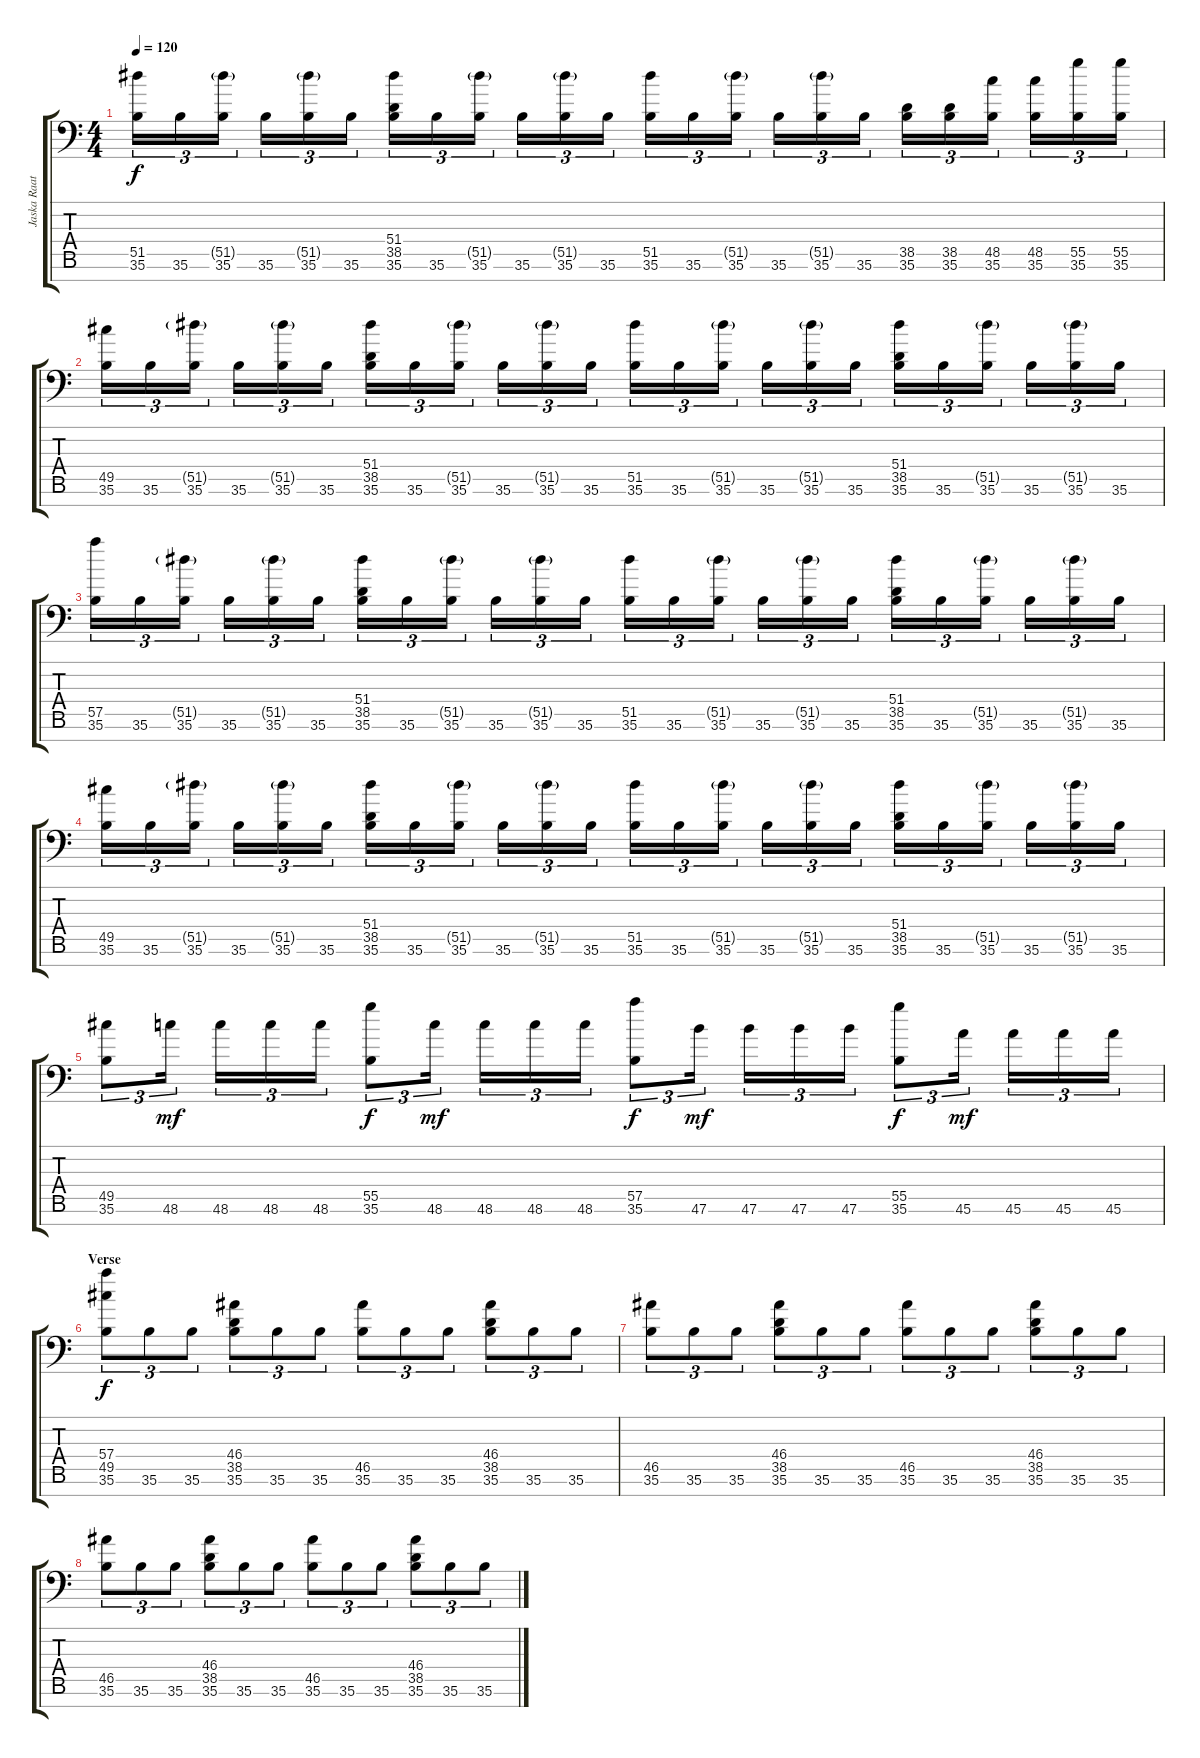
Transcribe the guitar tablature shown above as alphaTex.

\track ("Jaska Raatikainen [Drum]" "Jaska Raat") {instrument acousticgrandpiano}
\staff {score tabs}
\tuning (C-1 C-1 C-1 C-1 C-1 C-1 C-1) {hide}
\ts (4 4)
\tempo 120
\clef f4
\ks c
(51.5 35.6).16{tu (3 2) dy f} 35.6.16{tu (3 2)} (51.5{g} 35.6).16{tu (3 2)} 35.6.16{tu (3 2)} (51.5{g} 35.6).16{tu (3 2)} 35.6.16{tu (3 2)} (51.4 38.5 35.6).16{tu (3 2)} 35.6.16{tu (3 2)} (51.5{g} 35.6).16{tu (3 2)} 35.6.16{tu (3 2)} (51.5{g} 35.6).16{tu (3 2)} 35.6.16{tu (3 2)} (51.5 35.6).16{tu (3 2)} 35.6.16{tu (3 2)} (51.5{g} 35.6).16{tu (3 2)} 35.6.16{tu (3 2)} (51.5{g} 35.6).16{tu (3 2)} 35.6.16{tu (3 2)} (38.5 35.6).16{tu (3 2)} (38.5 35.6).16{tu (3 2)} (48.5 35.6).16{tu (3 2)} (48.5 35.6).16{tu (3 2)} (55.5 35.6).16{tu (3 2)} (55.5 35.6).16{tu (3 2)} |
(49.5 35.6).16{tu (3 2)} 35.6.16{tu (3 2)} (51.5{g} 35.6).16{tu (3 2)} 35.6.16{tu (3 2)} (51.5{g} 35.6).16{tu (3 2)} 35.6.16{tu (3 2)} (51.4 38.5 35.6).16{tu (3 2)} 35.6.16{tu (3 2)} (51.5{g} 35.6).16{tu (3 2)} 35.6.16{tu (3 2)} (51.5{g} 35.6).16{tu (3 2)} 35.6.16{tu (3 2)} (51.5 35.6).16{tu (3 2)} 35.6.16{tu (3 2)} (51.5{g} 35.6).16{tu (3 2)} 35.6.16{tu (3 2)} (51.5{g} 35.6).16{tu (3 2)} 35.6.16{tu (3 2)} (51.4 38.5 35.6).16{tu (3 2)} 35.6.16{tu (3 2)} (51.5{g} 35.6).16{tu (3 2)} 35.6.16{tu (3 2)} (51.5{g} 35.6).16{tu (3 2)} 35.6.16{tu (3 2)} |
(57.5 35.6).16{tu (3 2)} 35.6.16{tu (3 2)} (51.5{g} 35.6).16{tu (3 2)} 35.6.16{tu (3 2)} (51.5{g} 35.6).16{tu (3 2)} 35.6.16{tu (3 2)} (51.4 38.5 35.6).16{tu (3 2)} 35.6.16{tu (3 2)} (51.5{g} 35.6).16{tu (3 2)} 35.6.16{tu (3 2)} (51.5{g} 35.6).16{tu (3 2)} 35.6.16{tu (3 2)} (51.5 35.6).16{tu (3 2)} 35.6.16{tu (3 2)} (51.5{g} 35.6).16{tu (3 2)} 35.6.16{tu (3 2)} (51.5{g} 35.6).16{tu (3 2)} 35.6.16{tu (3 2)} (51.4 38.5 35.6).16{tu (3 2)} 35.6.16{tu (3 2)} (51.5{g} 35.6).16{tu (3 2)} 35.6.16{tu (3 2)} (51.5{g} 35.6).16{tu (3 2)} 35.6.16{tu (3 2)} |
(49.5 35.6).16{tu (3 2)} 35.6.16{tu (3 2)} (51.5{g} 35.6).16{tu (3 2)} 35.6.16{tu (3 2)} (51.5{g} 35.6).16{tu (3 2)} 35.6.16{tu (3 2)} (51.4 38.5 35.6).16{tu (3 2)} 35.6.16{tu (3 2)} (51.5{g} 35.6).16{tu (3 2)} 35.6.16{tu (3 2)} (51.5{g} 35.6).16{tu (3 2)} 35.6.16{tu (3 2)} (51.5 35.6).16{tu (3 2)} 35.6.16{tu (3 2)} (51.5{g} 35.6).16{tu (3 2)} 35.6.16{tu (3 2)} (51.5{g} 35.6).16{tu (3 2)} 35.6.16{tu (3 2)} (51.4 38.5 35.6).16{tu (3 2)} 35.6.16{tu (3 2)} (51.5{g} 35.6).16{tu (3 2)} 35.6.16{tu (3 2)} (51.5{g} 35.6).16{tu (3 2)} 35.6.16{tu (3 2)} |
(49.5 35.6).8{tu (3 2)} 48.6.16{tu (3 2) dy mf} 48.6.16{tu (3 2)} 48.6.16{tu (3 2)} 48.6.16{tu (3 2)} (55.5 35.6).8{tu (3 2) dy f} 48.6.16{tu (3 2) dy mf} 48.6.16{tu (3 2)} 48.6.16{tu (3 2)} 48.6.16{tu (3 2)} (57.5 35.6).8{tu (3 2) dy f} 47.6.16{tu (3 2) dy mf} 47.6.16{tu (3 2)} 47.6.16{tu (3 2)} 47.6.16{tu (3 2)} (55.5 35.6).8{tu (3 2) dy f} 45.6.16{tu (3 2) dy mf} 45.6.16{tu (3 2)} 45.6.16{tu (3 2)} 45.6.16{tu (3 2)} |
\section ("" "Verse")
(57.4 49.5 35.6).8{tu (3 2) dy f} 35.6.8{tu (3 2)} 35.6.8{tu (3 2)} (46.4 38.5 35.6).8{tu (3 2)} 35.6.8{tu (3 2)} 35.6.8{tu (3 2)} (46.5 35.6).8{tu (3 2)} 35.6.8{tu (3 2)} 35.6.8{tu (3 2)} (46.4 38.5 35.6).8{tu (3 2)} 35.6.8{tu (3 2)} 35.6.8{tu (3 2)} |
(46.5 35.6).8{tu (3 2)} 35.6.8{tu (3 2)} 35.6.8{tu (3 2)} (46.4 38.5 35.6).8{tu (3 2)} 35.6.8{tu (3 2)} 35.6.8{tu (3 2)} (46.5 35.6).8{tu (3 2)} 35.6.8{tu (3 2)} 35.6.8{tu (3 2)} (46.4 38.5 35.6).8{tu (3 2)} 35.6.8{tu (3 2)} 35.6.8{tu (3 2)} |
(46.5 35.6).8{tu (3 2)} 35.6.8{tu (3 2)} 35.6.8{tu (3 2)} (46.4 38.5 35.6).8{tu (3 2)} 35.6.8{tu (3 2)} 35.6.8{tu (3 2)} (46.5 35.6).8{tu (3 2)} 35.6.8{tu (3 2)} 35.6.8{tu (3 2)} (46.4 38.5 35.6).8{tu (3 2)} 35.6.8{tu (3 2)} 35.6.8{tu (3 2)}
